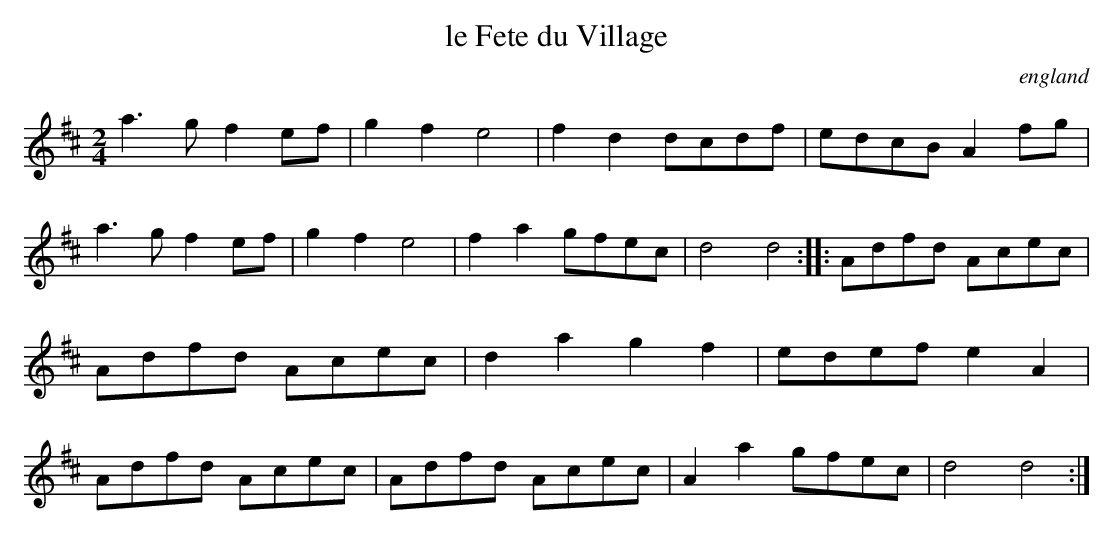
X:1
T:le Fete du Village
O:england
M:2/4
L:1/8
K:D
a3g f2ef | g2f2 e4 | f2d2 dcdf | edcB A2fg |\
a3g f2ef | g2f2 e4 | f2a2 gfec | d4 d4 :|\
|:Adfd Acec | Adfd Acec | d2a2 g2f2 | edef e2A2 |\
Adfd Acec | Adfd Acec | A2a2 gfec | d4 d4:|
